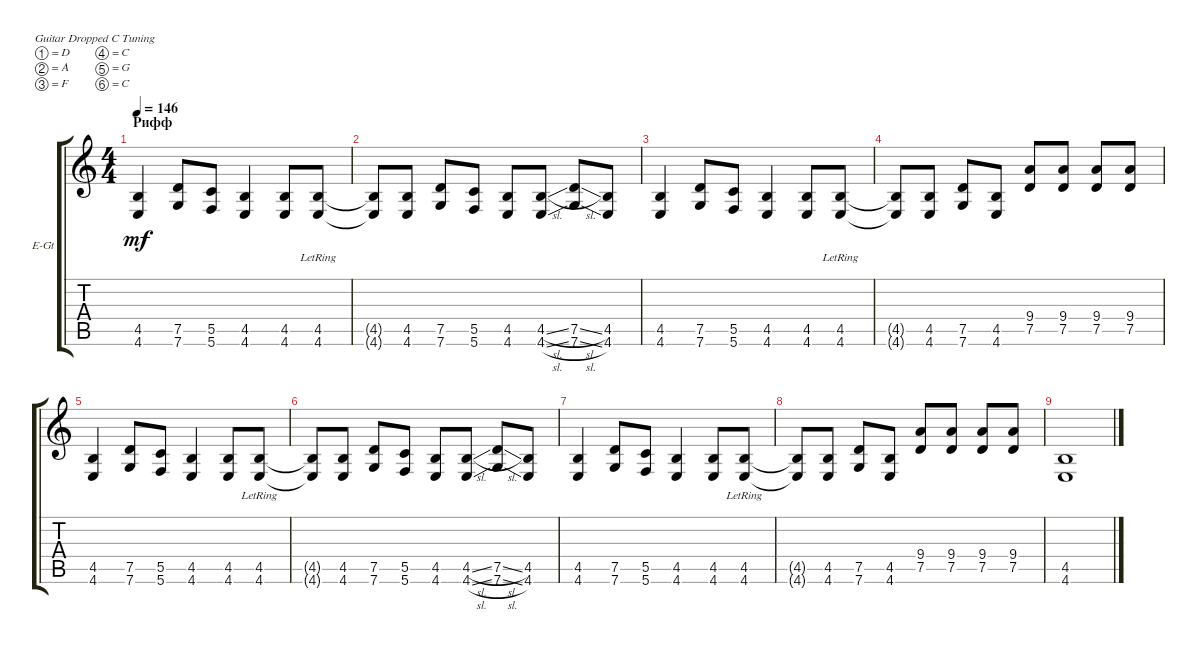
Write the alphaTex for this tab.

\defaultSystemsLayout 4
\bracketExtendMode groupsimilarinstruments
\firstSystemTrackNameOrientation horizontal
\otherSystemsTrackNameOrientation horizontal
\track ("Guitar" "E-Gt") {instrument distortionguitar}
\staff {score tabs}
\tuning (D4 A3 F3 C3 G2 C2)
\ts (4 4)
\section ("" "Рифф")
\tempo 146
\clef g2
\ks c
(4.6 4.5).4{dy mf} (7.6 7.5).8 (5.6 5.5).8 (4.6 4.5).4 (4.6 4.5).8 (4.6{lr} 4.5).8 |
(4.6{t} 4.5{t}).8 (4.6 4.5).8 (7.6 7.5).8 (5.6 5.5).8 (4.6 4.5).8 (4.6{sl} 4.5{sl}).8 (7.6{sl} 7.5{sl}).8 (4.6 4.5).8 |
(4.6 4.5).4 (7.6 7.5).8 (5.6 5.5).8 (4.6 4.5).4 (4.6 4.5).8 (4.6{lr} 4.5).8 |
(4.6{t} 4.5{t}).8 (4.6 4.5).8 (7.6 7.5).8 (4.6 4.5).8 (7.5 9.4).8 (7.5 9.4).8 (7.5 9.4).8 (7.5 9.4).8 |
(4.6 4.5).4 (7.6 7.5).8 (5.6 5.5).8 (4.6 4.5).4 (4.6 4.5).8 (4.6{lr} 4.5).8 |
(4.6{t} 4.5{t}).8 (4.6 4.5).8 (7.6 7.5).8 (5.6 5.5).8 (4.6 4.5).8 (4.6{sl} 4.5{sl}).8 (7.6{sl} 7.5{sl}).8 (4.6 4.5).8 |
(4.6 4.5).4 (7.6 7.5).8 (5.6 5.5).8 (4.6 4.5).4 (4.6 4.5).8 (4.6{lr} 4.5).8 |
(4.6{t} 4.5{t}).8 (4.6 4.5).8 (7.6 7.5).8 (4.6 4.5).8 (7.5 9.4).8 (7.5 9.4).8 (7.5 9.4).8 (7.5 9.4).8 |
(4.6 4.5).1
